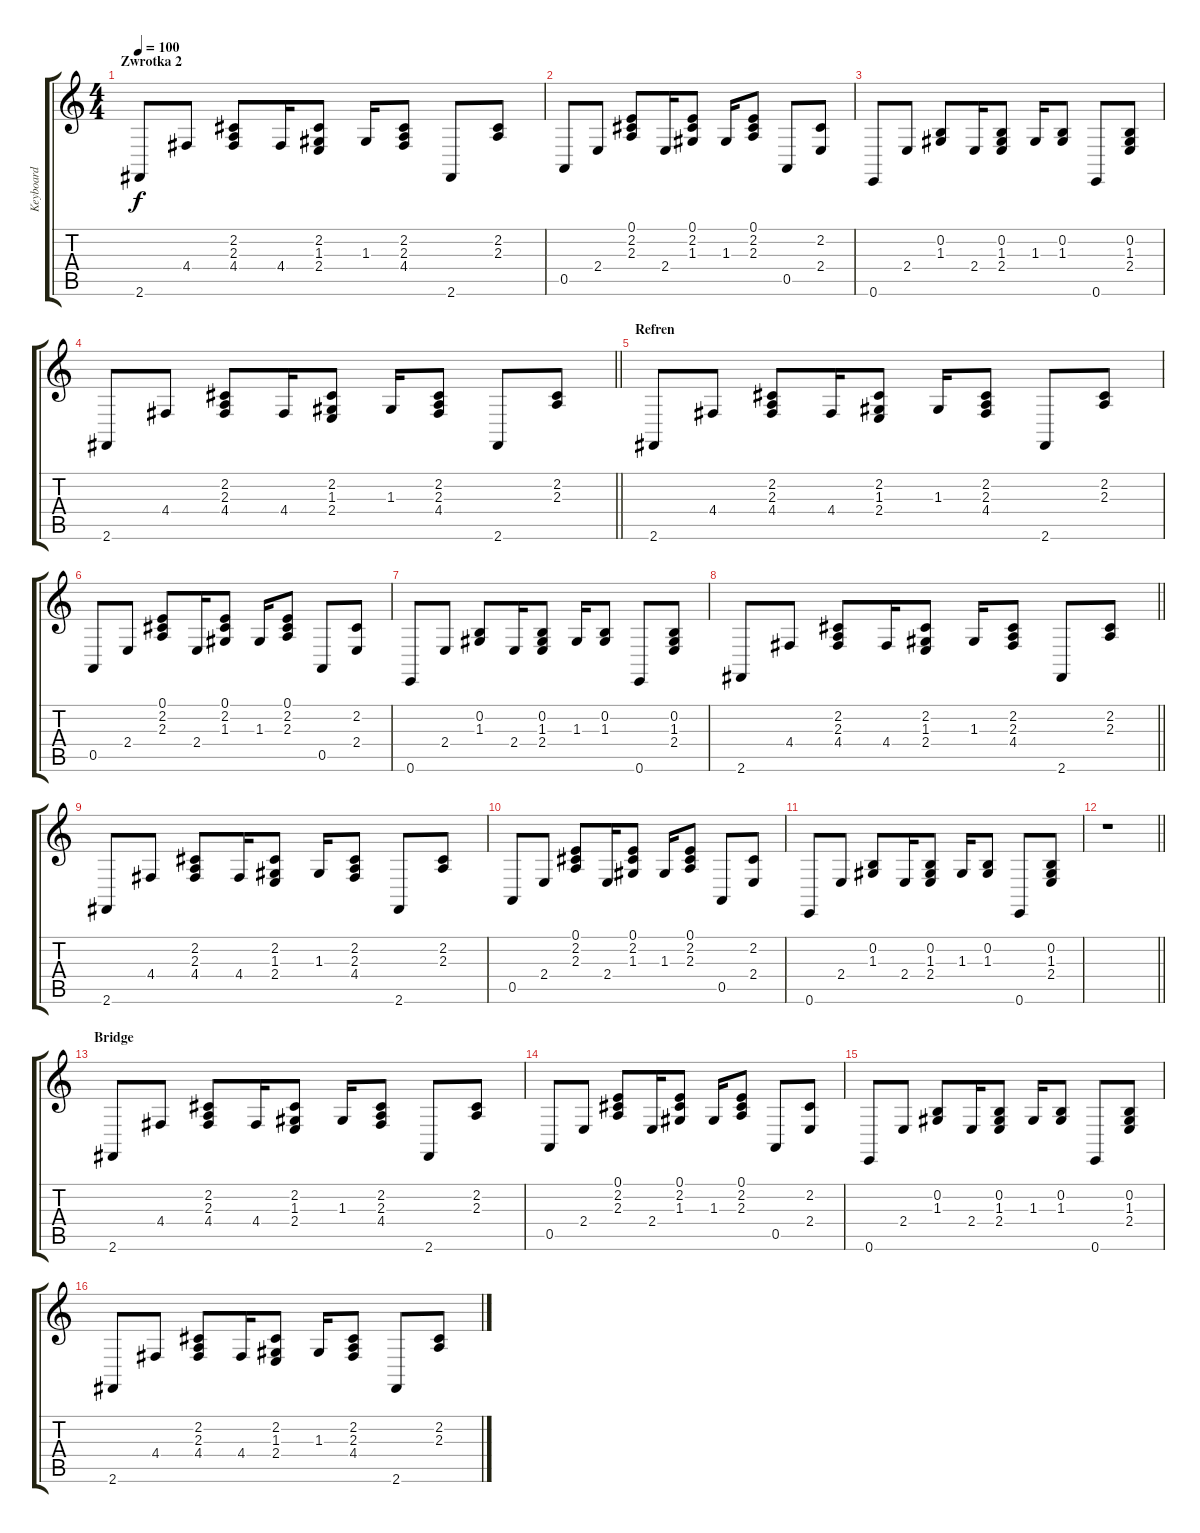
\track ("Keyboard" "Keyboard") {instrument acousticgrandpiano}
\staff {score tabs}
\tuning (E4 B3 G3 D3 A2 E2) {hide}
\ts (4 4)
\section ("" "Zwrotka 2")
\tempo 100
\clef g2
\ks c
2.6.8{dy f} 4.4.8 (2.2 2.3 4.4).8 4.4.16 (2.2 1.3 2.4).8 1.3.16 (2.2 2.3 4.4).8 2.6.8 (2.2 2.3).8 |
0.5.8 2.4.8 (0.1 2.2 2.3).8 2.4.16 (0.1 2.2 1.3).8 1.3.16 (0.1 2.2 2.3).8 0.5.8 (2.2 2.4).8 |
0.6.8 2.4.8 (0.2 1.3).8 2.4.16 (0.2 1.3 2.4).8 1.3.16 (0.2 1.3).8 0.6.8 (0.2 1.3 2.4).8 |
\barLineRight lightlight
2.6.8 4.4.8 (2.2 2.3 4.4).8 4.4.16 (2.2 1.3 2.4).8 1.3.16 (2.2 2.3 4.4).8 2.6.8 (2.2 2.3).8 |
\section ("" "Refren")
2.6.8 4.4.8 (2.2 2.3 4.4).8 4.4.16 (2.2 1.3 2.4).8 1.3.16 (2.2 2.3 4.4).8 2.6.8 (2.2 2.3).8 |
0.5.8 2.4.8 (0.1 2.2 2.3).8 2.4.16 (0.1 2.2 1.3).8 1.3.16 (0.1 2.2 2.3).8 0.5.8 (2.2 2.4).8 |
0.6.8 2.4.8 (0.2 1.3).8 2.4.16 (0.2 1.3 2.4).8 1.3.16 (0.2 1.3).8 0.6.8 (0.2 1.3 2.4).8 |
\barLineRight lightlight
2.6.8 4.4.8 (2.2 2.3 4.4).8 4.4.16 (2.2 1.3 2.4).8 1.3.16 (2.2 2.3 4.4).8 2.6.8 (2.2 2.3).8 |
2.6.8 4.4.8 (2.2 2.3 4.4).8 4.4.16 (2.2 1.3 2.4).8 1.3.16 (2.2 2.3 4.4).8 2.6.8 (2.2 2.3).8 |
0.5.8 2.4.8 (0.1 2.2 2.3).8 2.4.16 (0.1 2.2 1.3).8 1.3.16 (0.1 2.2 2.3).8 0.5.8 (2.2 2.4).8 |
0.6.8 2.4.8 (0.2 1.3).8 2.4.16 (0.2 1.3 2.4).8 1.3.16 (0.2 1.3).8 0.6.8 (0.2 1.3 2.4).8 |
\barLineRight lightlight
r.1 |
\section ("" "Bridge")
2.6.8 4.4.8 (2.2 2.3 4.4).8 4.4.16 (2.2 1.3 2.4).8 1.3.16 (2.2 2.3 4.4).8 2.6.8 (2.2 2.3).8 |
0.5.8 2.4.8 (0.1 2.2 2.3).8 2.4.16 (0.1 2.2 1.3).8 1.3.16 (0.1 2.2 2.3).8 0.5.8 (2.2 2.4).8 |
0.6.8 2.4.8 (0.2 1.3).8 2.4.16 (0.2 1.3 2.4).8 1.3.16 (0.2 1.3).8 0.6.8 (0.2 1.3 2.4).8 |
2.6.8 4.4.8 (2.2 2.3 4.4).8 4.4.16 (2.2 1.3 2.4).8 1.3.16 (2.2 2.3 4.4).8 2.6.8 (2.2 2.3).8
